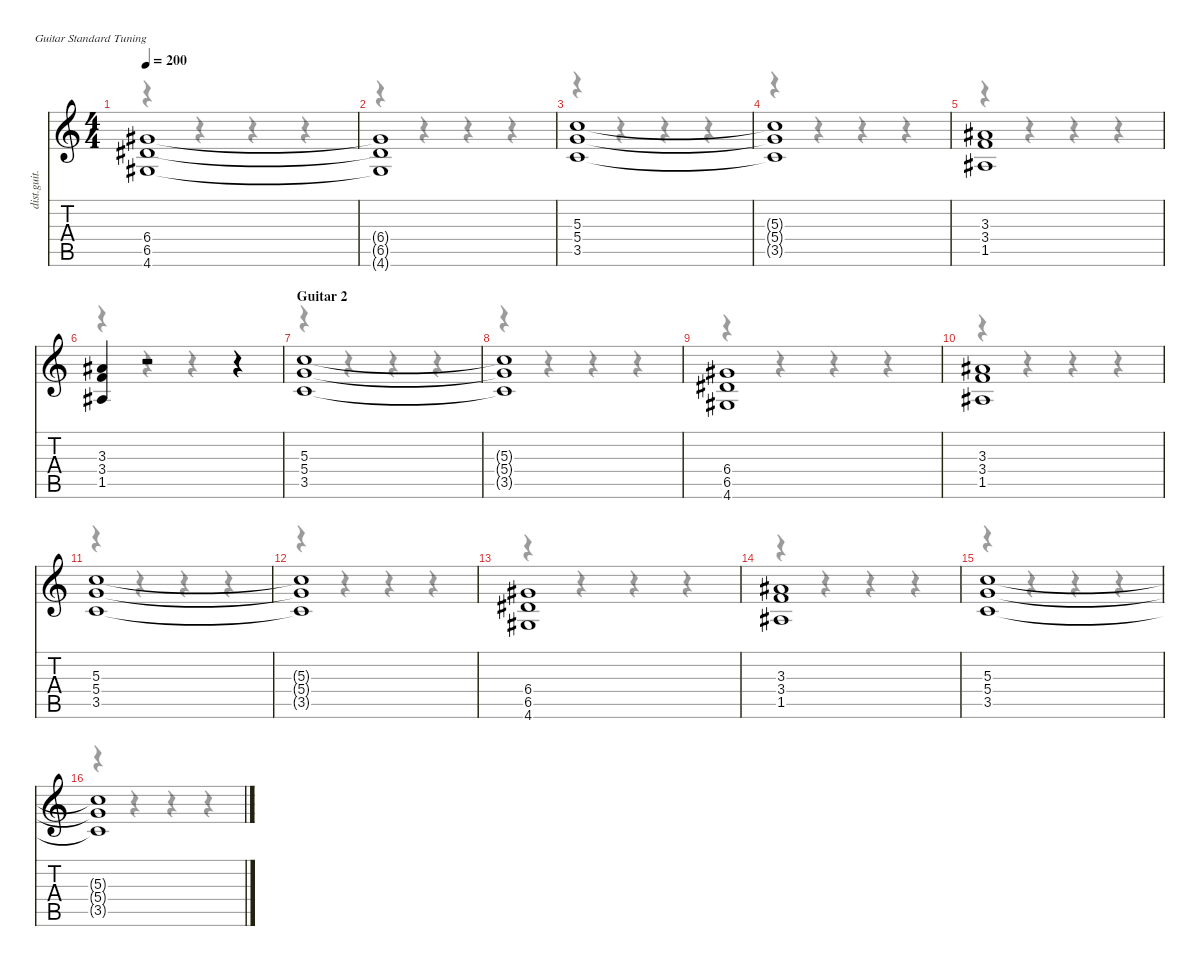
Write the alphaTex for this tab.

\hideDynamics
\bracketExtendMode nobrackets
\otherSystemsTrackNameOrientation horizontal
\track ("Guitar 2" "dist.guit.") {instrument distortionguitar}
\staff {score tabs}
\tuning (E4 B3 G3 D3 A2 E2)
\voice
\ts (4 4)
\scale
1.07665
\tempo 200
\accidentals auto
\clef g2
\ottava regular
\simile none
\ks c
(6.4{acc #} 6.5{acc #} 4.6{acc #}).1{dy f} |
\scale
0.988084 (6.4{t acc #} 6.5{t acc #} 4.6{t acc #}).1 |
\scale
0.988084 (5.3 5.4 3.5).1 |
\scale
0.988084 (5.3{t} 5.4{t} 3.5{t}).1 |
\scale
0.973373 (3.3{acc #} 3.4 1.5{acc #}).1 |
\scale
0.98573 (3.3{acc #} 3.4 1.5{acc #}).4 r.2 r.4 |
\section ("" "Guitar 2")
\scale
1.08361 (5.3 5.4 3.5).1 |
\scale
0.980336 (5.3{t} 5.4{t} 3.5{t}).1 |
\scale
0.980336 (6.4{acc #} 6.5{acc #} 4.6{acc #}).1 |
\scale
0.980336 (3.3{acc #} 3.4 1.5{acc #}).1 |
\scale
0.995047 (5.3 5.4 3.5).1 |
\scale
0.980336 (5.3{t} 5.4{t} 3.5{t}).1 |
\scale
1.08116 (6.4{acc #} 6.5{acc #} 4.6{acc #}).1 |
\scale
0.977884 (3.3{acc #} 3.4 1.5{acc #}).1 |
\scale
0.992595 (5.3 5.4 3.5).1 |
\scale
0.992595 (5.3{t} 5.4{t} 3.5{t}).1
\voice
\clef g2
\ottava regular
\simile none
\ks c
r.4{dy mf} r.4 r.4 r.4 |
r.4 r.4 r.4 r.4 |
r.4 r.4 r.4 r.4 |
r.4 r.4 r.4 r.4 |
r.4 r.4 r.4 r.4 |
r.4 r.4 r.4 r.4 |
r.4 r.4 r.4 r.4 |
r.4 r.4 r.4 r.4 |
r.4 r.4 r.4 r.4 |
r.4 r.4 r.4 r.4 |
r.4 r.4 r.4 r.4 |
r.4 r.4 r.4 r.4 |
r.4 r.4 r.4 r.4 |
r.4 r.4 r.4 r.4 |
r.4 r.4 r.4 r.4 |
r.4 r.4 r.4 r.4
